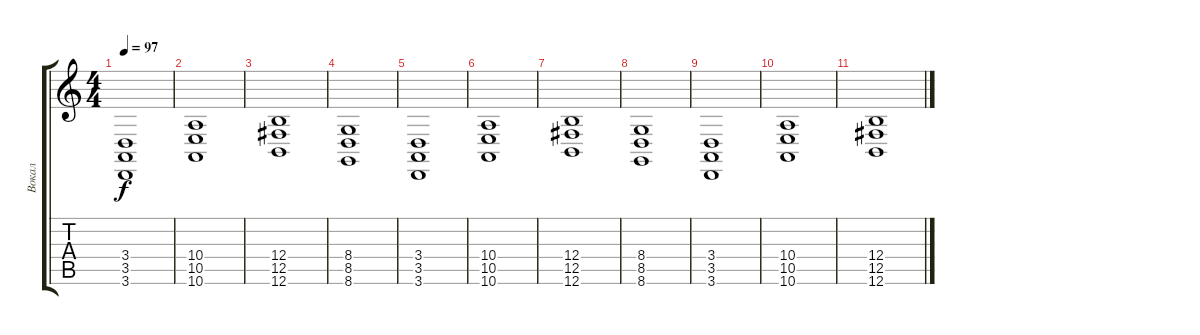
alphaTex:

\track ("Вокал" "Вокал") {instrument pad3polysynth}
\staff {score tabs}
\tuning (Db4 Ab3 E3 B2 Gb2 B1) {hide}
\ts (4 4)
\tempo 97
\clef g2
\ks c
(3.4 3.5 3.6).1{dy f} |
(10.4 10.5 10.6).1 |
(12.4 12.5 12.6).1 |
(8.4 8.5 8.6).1 |
(3.4 3.5 3.6).1 |
(10.4 10.5 10.6).1 |
(12.4 12.5 12.6).1 |
(8.4 8.5 8.6).1 |
(3.4 3.5 3.6).1 |
(10.4 10.5 10.6).1 |
(12.4 12.5 12.6).1
